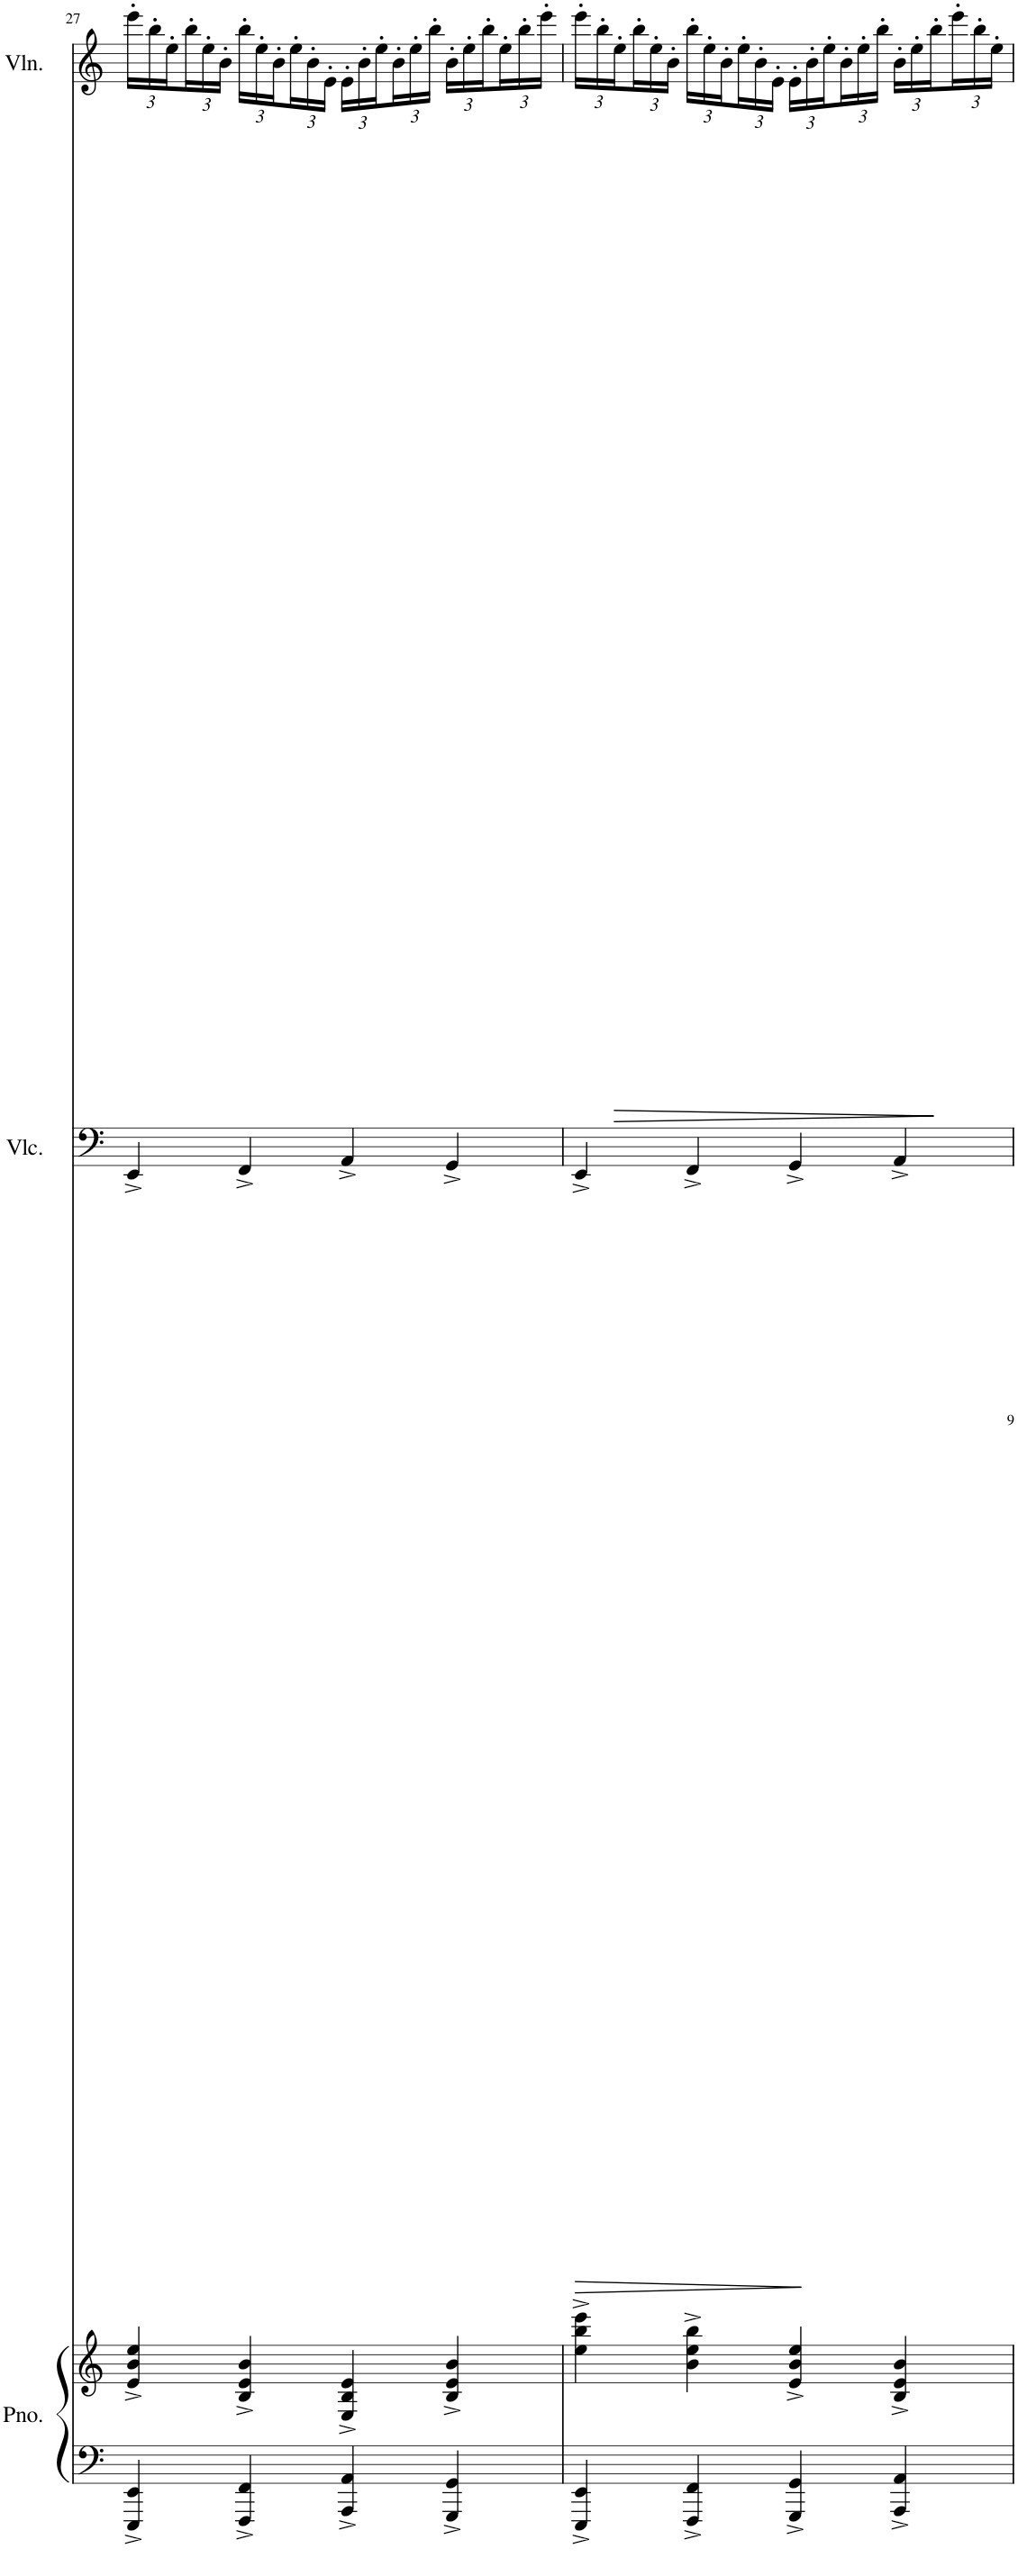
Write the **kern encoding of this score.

**kern	**kern	**kern	**dynam	**kern	**dynam
*part3	*part3	*part2	*part2	*part1	*part1
*staff4	*staff3	*staff2	*staff2	*staff1	*staff1
*I"Piano	*	*I"'Cello	*	*I"Violin	*
*I'Pno.	*	*	*	*I'Vln.	*
!!LO:PB:g=z
*clefF4	*clefG2	*clefF4	*	*clefG2	*
*k[]	*k[]	*k[]	*	*k[]	*
*M4/4	*M4/4	*M4/4	*	*M4/4	*
*	*	*	*	*Xbrackettup	*
=27	=27	=27	=27	=27	=27
4EEE/^ 4EE/^	4e/^ 4b/^ 4ee/^	4EE^/	.	24eee'\LL	.
.	.	.	.	24bb'\	.
.	.	.	.	24ee'\	.
.	.	.	.	24bb'\	.
.	.	.	.	24ee'\	.
.	.	.	.	24b'\JJ	.
4FFF/^ 4FF/^	4B/^ 4e/^ 4b/^	4FF^/	.	24bb'\LL	.
.	.	.	.	24ee'\	.
.	.	.	.	24b'\	.
.	.	.	.	24ee'\	.
.	.	.	.	24b'\	.
.	.	.	.	24e'\JJ	.
4AAA/^ 4AA/^	4E/^ 4B/^ 4e/^	4AA^/	.	24e'\LL	.
.	.	.	.	24b'\	.
.	.	.	.	24ee'\	.
.	.	.	.	24b'\	.
.	.	.	.	24ee'\	.
.	.	.	.	24bb'\JJ	.
4GGG/^ 4GG/^	4B/^ 4e/^ 4b/^	4GG^/	.	24b'\LL	.
.	.	.	.	24ee'\	.
.	.	.	.	24bb'\	.
.	.	.	.	24ee'\	.
.	.	.	.	24bb'\	.
.	.	.	.	24eee'\JJ	.
=28	=28	=28	=28	=28	=28
!	!	!	!LO:HP:b	!	!
4EEE/^ 4EE/^	4ee\^ 4bb\^ 4eee\^	4EE^/	>	24eee'\LL	.
.	.	.	.	24bb'\	.
!	!	!	!	!	!LO:HP:b
.	.	.	.	24ee'\	>
.	.	.	.	24bb'\	.
.	.	.	.	24ee'\	.
.	.	.	.	24b'\JJ	.
4FFF/^ 4FF/^	4b\^ 4ee\^ 4bb\^	4FF^/	.	24bb'\LL	.
.	.	.	.	24ee'\	.
.	.	.	.	24b'\	.
.	.	.	.	24ee'\	.
.	.	.	.	24b'\	.
.	.	.	.	24e'\JJ	.
4GGG/^ 4GG/^	4e/^ 4b/^ 4ee/^	4GG^/	.	24e'\LL	.
.	.	.	.	24b'\	.
.	.	.	.	24ee'\	.
.	.	.	.	24b'\	.
.	.	.	.	24ee'\	.
.	.	.	.	24bb'\JJ	.
4AAA/^ 4AA/^	4B/^ 4e/^ 4b/^	4AA^/	.	24b'\LL	.
.	.	.	.	24ee'\	.
.	.	.	.	24bb'\	.
.	.	.	.	24eee'\	.
.	.	.	.	24bb'\	.
.	.	.	.	24ee'\JJ	.
.	.	.	]	.	]
=	=	=	=	=	=
*-	*-	*-	*-	*-	*-
